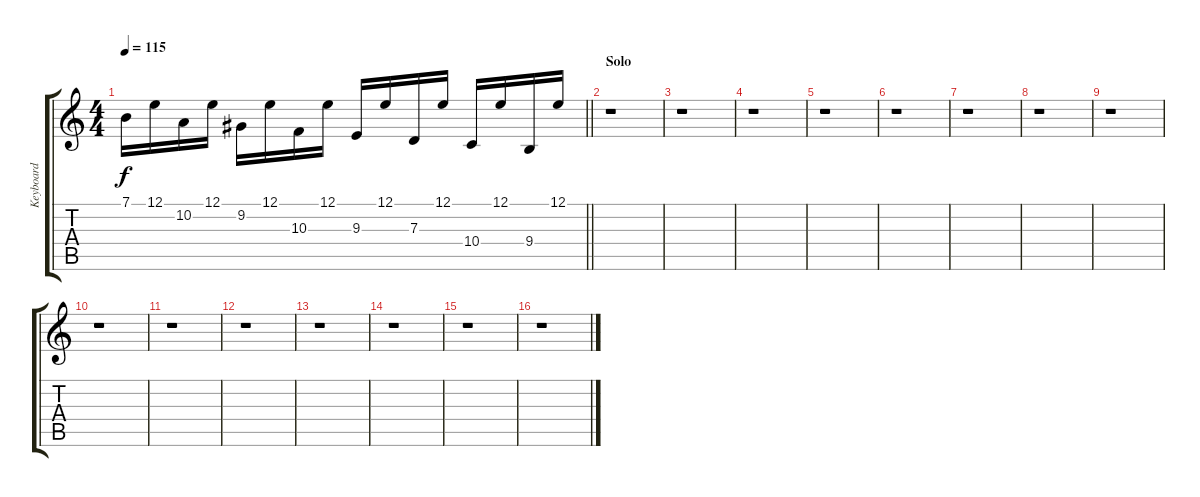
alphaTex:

\track ("Keyboard" "Keyboard") {instrument harpsichord}
\staff {score tabs}
\tuning (E4 B3 G3 D3 A2 E2) {hide}
\ts (4 4)
\tempo 115
\clef g2
\barLineRight lightlight
\ks c
7.1.16{dy f} 12.1.16 10.2.16 12.1.16 9.2.16 12.1.16 10.3.16 12.1.16 9.3.16 12.1.16 7.3.16 12.1.16 10.4.16 12.1.16 9.4.16 12.1.16 |
\section ("" "Solo")
r.1 |
r.1 |
r.1 |
r.1 |
r.1 |
r.1 |
r.1 |
r.1 |
r.1 |
r.1 |
r.1 |
r.1 |
r.1 |
r.1 |
r.1
